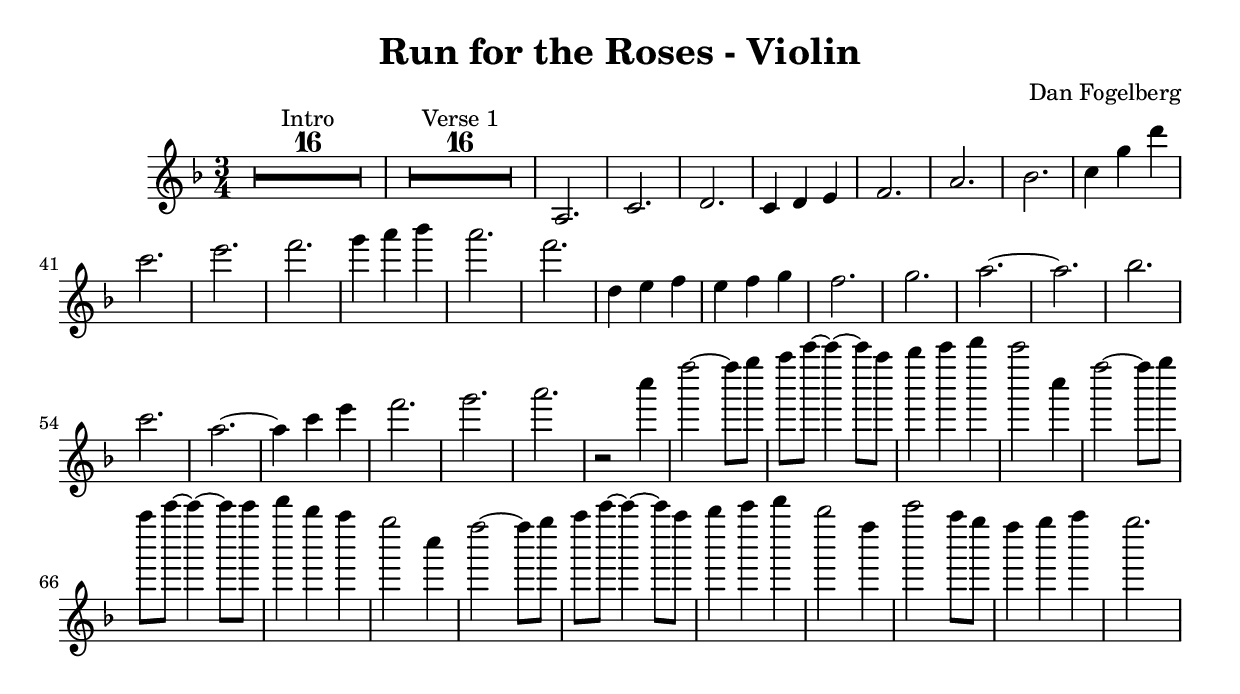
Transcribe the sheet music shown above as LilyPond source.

\version "2.18.2"
\header {
  title = "Run for the Roses - Violin"
  composer = "Dan Fogelberg"
}
melody = \relative c' {
  \clef treble
  \key f \major
  \time 3/4
  \tempo 4 = 96 
  \set Score.tempoHideNote = ##t  
  \override Glissando.style = #'zigzag

  
  \compressFullBarRests
  R1*12^"Intro"
  R1*12^"Verse 1"
  a2. c2. d2. c4 d4 e4 f2. a2. bes2. c4 g'4 d'4 
  c2. e2. f2. g4 a4 bes4 a2. f2.   d,4 e4 f4 e4 f4 g4 

  f2. g2. a2.~a2. bes2. c2. a2.~a4 c4 e4 f2. g2. a2.


  r2 c4 f2~f8 g8 a8 c8~c4~c8 a8 bes4 c4 d4 c2 c,4
  f2~f8 g8 a8 c8~c4~c8 c8 d4 bes4 a4 g2 c,4
  f2~f8 g8 a8 c8~c4~c8 a8 bes4 c4 d4 bes2 f4
  c'2 a8 g8 f4 g4 a4 g2.   
  
}

\score {
  \new Staff \melody
  \layout { }
  \midi {
     \tempo 2 = 72
    \context {
      \Voice
      \remove "Dynamic_performer"
    } 
  }
}